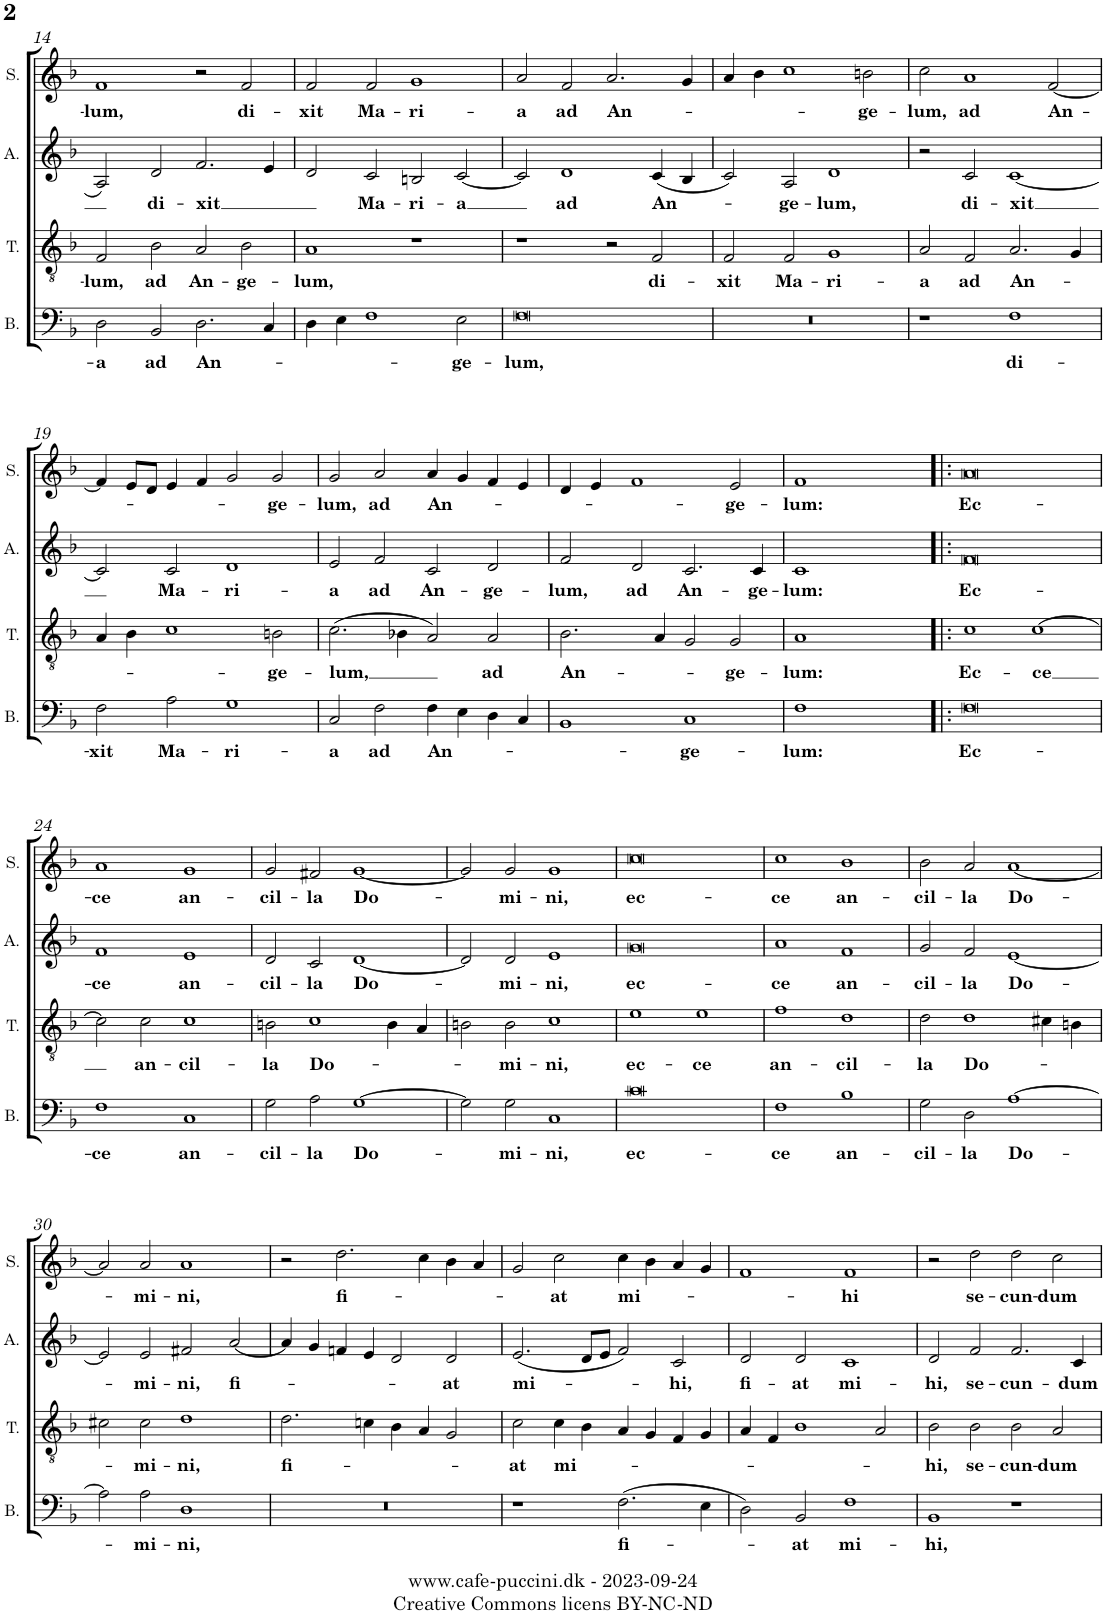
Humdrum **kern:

**kern	**text	**kern	**text	**kern	**text	**kern	**text
*part4	*part4	*part3	*part3	*part2	*part2	*part1	*part1
*staff4	*staff4	*staff3	*staff3	*staff2	*staff2	*staff1	*staff1
*I"Bass	*	*I"Tenor	*	*I"Alto	*	*I"Soprano	*
*I'B.	*	*I'T.	*	*I'A.	*	*I'S.	*
!!LO:PB:g=z
*clefF4	*	*clefGv2	*	*clefG2	*	*clefG2	*
*k[b-]	*	*k[b-]	*	*k[b-]	*	*k[b-]	*
*M4/2	*	*M4/2	*	*M4/2	*	*M4/2	*
*met(c|)	*	*met(c|)	*	*met(c|)	*	*met(c|)	*
=14	=14	=14	=14	=14	=14	=14	=14
!	!LO:LY:b	!	!LO:LY:b	!	!	!	!LO:LY:b
2D\	-a	2F/	-lum,	2A/	.	1f	-lum,
!	!LO:LY:b	!	!LO:LY:b	!	!LO:LY:b	!	!
2BB-/	ad	2B-\	ad	2d/	di-	.	.
!	!LO:LY:b	!	!LO:LY:b	!	!LO:LY:b	!	!
2.D\	An-	2A/	An-	2.f/	-xit	2r	.
!	!	!	!LO:LY:b	!	!	!	!LO:LY:b
.	.	2B-\	-ge-	.	.	2f/	di-
4C/	.	.	.	4e/	.	.	.
=15	=15	=15	=15	=15	=15	=15	=15
!	!	!	!LO:LY:b	!	!	!	!LO:LY:b
4D\	.	1A	-lum,	2d/	.	2f/	-xit
4E\	.	.	.	.	.	.	.
!	!	!	!	!	!LO:LY:b	!	!LO:LY:b
1F	.	.	.	2c/	Ma-	2f/	Ma-
!	!	!	!	!	!LO:LY:b	!	!LO:LY:b
.	.	1r	.	2Bn/	-ri-	1g	-ri-
!	!LO:LY:b	!	!	!	!LO:LY:b	!	!
2E\	-ge-	.	.	[2c/	-a	.	.
=16	=16	=16	=16	=16	=16	=16	=16
!	!LO:LY:b	!	!	!	!	!	!LO:LY:b
0F	lum,	1r	.	2c/]	.	2a/	a
!	!	!	!	!	!LO:LY:b	!	!LO:LY:b
.	.	.	.	1d	ad	2f/	ad
!	!	!	!	!	!	!	!LO:LY:b
.	.	2r	.	.	.	2.a/	An-
!	!	!	!LO:LY:b	!	!LO:LY:b	!	!
.	.	2F/	di-	(<4c/	An-	.	.
.	.	.	.	4B-/	.	4g/	.
=17	=17	=17	=17	=17	=17	=17	=17
!	!	!	!LO:LY:b	!	!	!	!
0r	.	2F/	-xit	2c/)	.	4a/	.
.	.	.	.	.	.	4b-\	.
!	!	!	!LO:LY:b	!	!LO:LY:b	!	!
.	.	2F/	Ma-	2A/	-ge-	1cc	.
!	!	!	!LO:LY:b	!	!LO:LY:b	!	!
.	.	1G	-ri-	1d	-lum,	.	.
!	!	!	!	!	!	!	!LO:LY:b
.	.	.	.	.	.	2bn\	-ge-
=18	=18	=18	=18	=18	=18	=18	=18
!	!	!	!LO:LY:b	!	!	!	!LO:LY:b
1r	.	2A/	-a	2r	.	2cc\	-lum,
!	!	!	!LO:LY:b	!	!LO:LY:b	!	!LO:LY:b
.	.	2F/	ad	2c/	di-	1a	ad
!	!LO:LY:b	!	!LO:LY:b	!	!LO:LY:b	!	!
1F	di-	2.A/	An-	[1c	-xit	.	.
!	!	!	!	!	!	!	!LO:LY:b
.	.	.	.	.	.	[2f/	An-
.	.	4G/	.	.	.	.	.
!!LO:LB:g=z
=19	=19	=19	=19	=19	=19	=19	=19
!	!LO:LY:b	!	!	!	!	!	!
2F\	-xit	4A/	.	2c/]	.	4f/]	.
.	.	4B-\	.	.	.	8e/L	.
.	.	.	.	.	.	8d/J	.
!	!LO:LY:b	!	!	!	!LO:LY:b	!	!
2A\	Ma-	1c	.	2c/	Ma-	4e/	.
.	.	.	.	.	.	4f/	.
!	!LO:LY:b	!	!	!	!LO:LY:b	!	!
1G	-ri-	.	.	1d	-ri-	2g/	.
!	!	!	!LO:LY:b	!	!	!	!LO:LY:b
.	.	2Bn\	-ge-	.	.	2g/	-ge-
=20	=20	=20	=20	=20	=20	=20	=20
!	!LO:LY:b	!	!LO:LY:b	!	!LO:LY:b	!	!LO:LY:b
2C/	-a	(>2.c\	-lum,	2e/	-a	2g/	-lum,
!	!LO:LY:b	!	!	!	!LO:LY:b	!	!LO:LY:b
2F\	ad	.	.	2f/	ad	2a/	ad
.	.	4B-X\	.	.	.	.	.
!	!LO:LY:b	!	!	!	!LO:LY:b	!	!LO:LY:b
4F\	An-	2A/)	.	2c/	An-	4a/	An-
4E\	.	.	.	.	.	4g/	.
!	!	!	!LO:LY:b	!	!LO:LY:b	!	!
4D\	.	2A/	ad	2d/	-ge-	4f/	.
4C/	.	.	.	.	.	4e/	.
=21	=21	=21	=21	=21	=21	=21	=21
!	!	!	!LO:LY:b	!	!LO:LY:b	!	!
1BB-	.	2.B-\	An-	2f/	lum,	4d/	.
.	.	.	.	.	.	4e/	.
!	!	!	!	!	!LO:LY:b	!	!
.	.	.	.	2d/	ad	1f	.
.	.	4A/	.	.	.	.	.
!	!LO:LY:b	!	!	!	!LO:LY:b	!	!
1C	-ge-	2G/	.	2.c/	An-	.	.
!	!	!	!LO:LY:b	!	!	!	!LO:LY:b
.	.	2G/	-ge-	.	.	2e/	-ge-
!	!	!	!	!	!LO:LY:b	!	!
.	.	.	.	4c/	-ge-	.	.
=22	=22	=22	=22	=22	=22	=22	=22
!	!LO:LY:b	!	!LO:LY:b	!	!LO:LY:b	!	!LO:LY:b
1F	-lum:	1A	-lum:	1c	-lum:	1f	-lum:
1ryy	.	1ryy	.	1ryy	.	1ryy	.
=23!|:	=23!|:	=23!|:	=23!|:	=23!|:	=23!|:	=23!|:	=23!|:
!	!LO:LY:b	!	!LO:LY:b	!	!LO:LY:b	!	!LO:LY:b
0F	Ec-	1c	Ec-	0f	Ec-	0a	Ec-
!	!	!	!LO:LY:b	!	!	!	!
.	.	[1c	-ce	.	.	.	.
!!LO:LB:g=z
=24	=24	=24	=24	=24	=24	=24	=24
!	!LO:LY:b	!	!	!	!LO:LY:b	!	!LO:LY:b
1F	-ce	2c\]	.	1f	-ce	1a	-ce
!	!	!	!LO:LY:b	!	!	!	!
.	.	2c\	an-	.	.	.	.
!	!LO:LY:b	!	!LO:LY:b	!	!LO:LY:b	!	!LO:LY:b
1C	an-	1c	-cil-	1e	an-	1g	an-
=25	=25	=25	=25	=25	=25	=25	=25
!	!LO:LY:b	!	!LO:LY:b	!	!LO:LY:b	!	!LO:LY:b
2G\	-cil-	2Bn\	-la	2d/	-cil-	2g/	-cil-
!	!LO:LY:b	!	!LO:LY:b	!	!LO:LY:b	!	!LO:LY:b
2A\	-la	1c	Do-	2c/	-la	2f#X/	-la
!	!LO:LY:b	!	!	!	!LO:LY:b	!	!LO:LY:b
[1G	Do-	.	.	[1d	Do-	[1g	Do-
.	.	4B\	.	.	.	.	.
.	.	4A/	.	.	.	.	.
=26	=26	=26	=26	=26	=26	=26	=26
2G\]	.	2Bn\	.	2d/]	.	2g/]	.
!	!LO:LY:b	!	!LO:LY:b	!	!LO:LY:b	!	!LO:LY:b
2G\	-mi-	2B\	-mi-	2d/	-mi-	2g/	-mi-
!	!LO:LY:b	!	!LO:LY:b	!	!LO:LY:b	!	!LO:LY:b
1C	-ni,	1c	-ni,	1e	-ni,	1g	-ni,
=27	=27	=27	=27	=27	=27	=27	=27
!	!LO:LY:b	!	!LO:LY:b	!	!LO:LY:b	!	!LO:LY:b
0c	ec-	1e	ec-	0g	ec-	0cc	ec-
!	!	!	!LO:LY:b	!	!	!	!
.	.	1e	-ce	.	.	.	.
=28	=28	=28	=28	=28	=28	=28	=28
!	!LO:LY:b	!	!LO:LY:b	!	!LO:LY:b	!	!LO:LY:b
1F	ce	1f	an-	1a	ce	1cc	ce
!	!LO:LY:b	!	!LO:LY:b	!	!LO:LY:b	!	!LO:LY:b
1B-	an-	1d	-cil-	1f	an-	1b-	an-
=29	=29	=29	=29	=29	=29	=29	=29
!	!LO:LY:b	!	!LO:LY:b	!	!LO:LY:b	!	!LO:LY:b
2G\	-cil-	2d\	-la	2g/	-cil-	2b-\	-cil-
!	!LO:LY:b	!	!LO:LY:b	!	!LO:LY:b	!	!LO:LY:b
2D\	-la	1d	Do-	2f/	-la	2a/	-la
!	!LO:LY:b	!	!	!	!LO:LY:b	!	!LO:LY:b
[1A	Do-	.	.	[1e	Do-	[1a	Do-
.	.	4c#X\	.	.	.	.	.
.	.	4Bn\	.	.	.	.	.
!!LO:LB:g=z
=30	=30	=30	=30	=30	=30	=30	=30
2A\]	.	2c#X\	.	2e/]	.	2a/]	.
!	!LO:LY:b	!	!LO:LY:b	!	!LO:LY:b	!	!LO:LY:b
2A\	-mi-	2c#\	-mi-	2e/	-mi-	2a/	-mi-
!	!LO:LY:b	!	!LO:LY:b	!	!LO:LY:b	!	!LO:LY:b
1D	-ni,	1d	-ni,	2f#X/	-ni,	1a	-ni,
!	!	!	!	!	!LO:LY:b	!	!
.	.	.	.	[2a/	fi-	.	.
=31	=31	=31	=31	=31	=31	=31	=31
!	!	!	!LO:LY:b	!	!	!	!
0r	.	2.d\	fi-	4a/]	.	2r	.
.	.	.	.	4g/	.	.	.
!	!	!	!	!	!	!	!LO:LY:b
.	.	.	.	4fn/	.	2.dd\	fi-
.	.	4cn\	.	4e/	.	.	.
.	.	4B-\	.	2d/	.	.	.
.	.	4A/	.	.	.	4cc\	.
!	!	!	!	!	!LO:LY:b	!	!
.	.	2G/	.	2d/	-at	4b-\	.
.	.	.	.	.	.	4a/	.
=32	=32	=32	=32	=32	=32	=32	=32
!	!	!	!LO:LY:b	!	!LO:LY:b	!	!
1r	.	2c\	-at	(<2.e/	mi-	2g/	.
!	!	!	!LO:LY:b	!	!	!	!LO:LY:b
.	.	4c\	mi-	.	.	2cc\	-at
.	.	4B-\	.	8d/L	.	.	.
.	.	.	.	8e/J	.	.	.
!	!LO:LY:b	!	!	!	!	!	!LO:LY:b
(>2.F\	fi-	4A/	.	2f/)	.	4cc\	mi-
.	.	4G/	.	.	.	4b-\	.
!	!	!	!	!	!LO:LY:b	!	!
.	.	4F/	.	2c/	-hi,	4a/	.
4E\	.	4G/	.	.	.	4g/	.
=33	=33	=33	=33	=33	=33	=33	=33
!	!	!	!	!	!LO:LY:b	!	!
2D\)	.	4A/	.	2d/	fi-	1f	.
.	.	4F/	.	.	.	.	.
!	!LO:LY:b	!	!	!	!LO:LY:b	!	!
2BB-/	at	1B-	.	2d/	-at	.	.
!	!LO:LY:b	!	!	!	!LO:LY:b	!	!LO:LY:b
1F	mi-	.	.	1c	mi-	1f	-hi
.	.	2A/	.	.	.	.	.
=34	=34	=34	=34	=34	=34	=34	=34
!	!LO:LY:b	!	!LO:LY:b	!	!LO:LY:b	!	!
1BB-	-hi,	2B-\	-hi,	2d/	-hi,	2r	.
!	!	!	!LO:LY:b	!	!LO:LY:b	!	!LO:LY:b
.	.	2B-\	se-	2f/	se-	2dd\	se-
!	!	!	!LO:LY:b	!	!LO:LY:b	!	!LO:LY:b
1r	.	2B-\	-cun-	2.f/	-cun-	2dd\	-cun-
!	!	!	!LO:LY:b	!	!	!	!LO:LY:b
.	.	2A/	-dum	.	.	2cc\	-dum
!	!	!	!	!	!LO:LY:b	!	!
.	.	.	.	4c/	-dum	.	.
=	=	=	=	=	=	=	=
*-	*-	*-	*-	*-	*-	*-	*-
